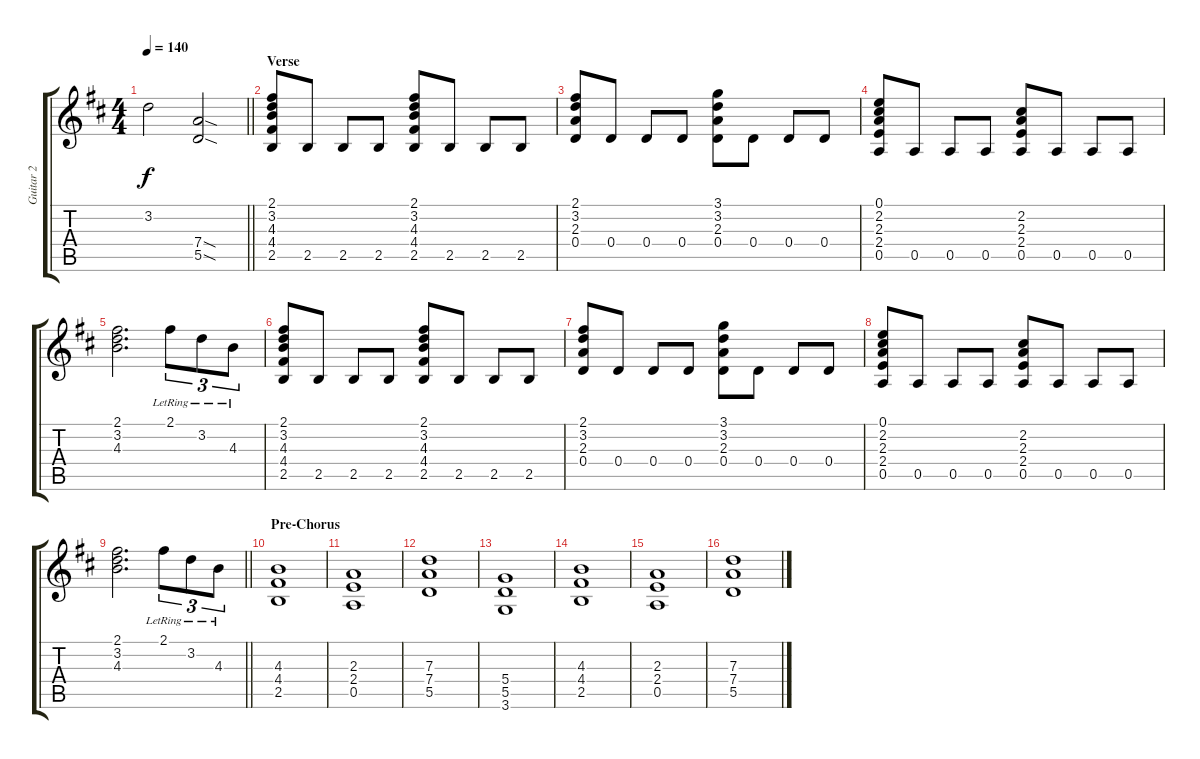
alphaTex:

\track ("Guitar 2" "Guitar 2") {instrument overdrivenguitar}
\staff {score tabs}
\tuning (E4 B3 G3 D3 A2 E2) {hide}
\ts (4 4)
\tempo 140
\clef g2
\barLineRight lightlight
\ks d
3.2.2{dy f} (7.4{sod} 5.5{sod}).2 |
\section ("" "Verse")
\ks bminor
(2.1 3.2 4.3 4.4 2.5).8 2.5.8 2.5.8 2.5.8 (2.1 3.2 4.3 4.4 2.5).8 2.5.8 2.5.8 2.5.8 |
(2.1 3.2 2.3 0.4).8 0.4.8 0.4.8 0.4.8 (3.1 3.2 2.3 0.4).8 0.4.8 0.4.8 0.4.8 |
\ks d
(0.1 2.2 2.3 2.4 0.5).8 0.5.8 0.5.8 0.5.8 (2.2 2.3 2.4 0.5).8 0.5.8 0.5.8 0.5.8 |
(2.1 3.2 4.3).2{d} 2.1{lr}.8{tu (3 2)} 3.2{lr}.8{tu (3 2)} 4.3{lr}.8{tu (3 2)} |
\ks bminor
(2.1 3.2 4.3 4.4 2.5).8 2.5.8 2.5.8 2.5.8 (2.1 3.2 4.3 4.4 2.5).8 2.5.8 2.5.8 2.5.8 |
(2.1 3.2 2.3 0.4).8 0.4.8 0.4.8 0.4.8 (3.1 3.2 2.3 0.4).8 0.4.8 0.4.8 0.4.8 |
(0.1 2.2 2.3 2.4 0.5).8 0.5.8 0.5.8 0.5.8 (2.2 2.3 2.4 0.5).8 0.5.8 0.5.8 0.5.8 |
\barLineRight lightlight
(2.1 3.2 4.3).2{d} 2.1{lr}.8{tu (3 2)} 3.2{lr}.8{tu (3 2)} 4.3{lr}.8{tu (3 2)} |
\section ("" "Pre-Chorus")
\ks d
(4.3 4.4 2.5).1 |
(2.3 2.4 0.5).1 |
(7.3 7.4 5.5).1 |
(5.4 5.5 3.6).1 |
(4.3 4.4 2.5).1 |
(2.3 2.4 0.5).1 |
(7.3 7.4 5.5).1
